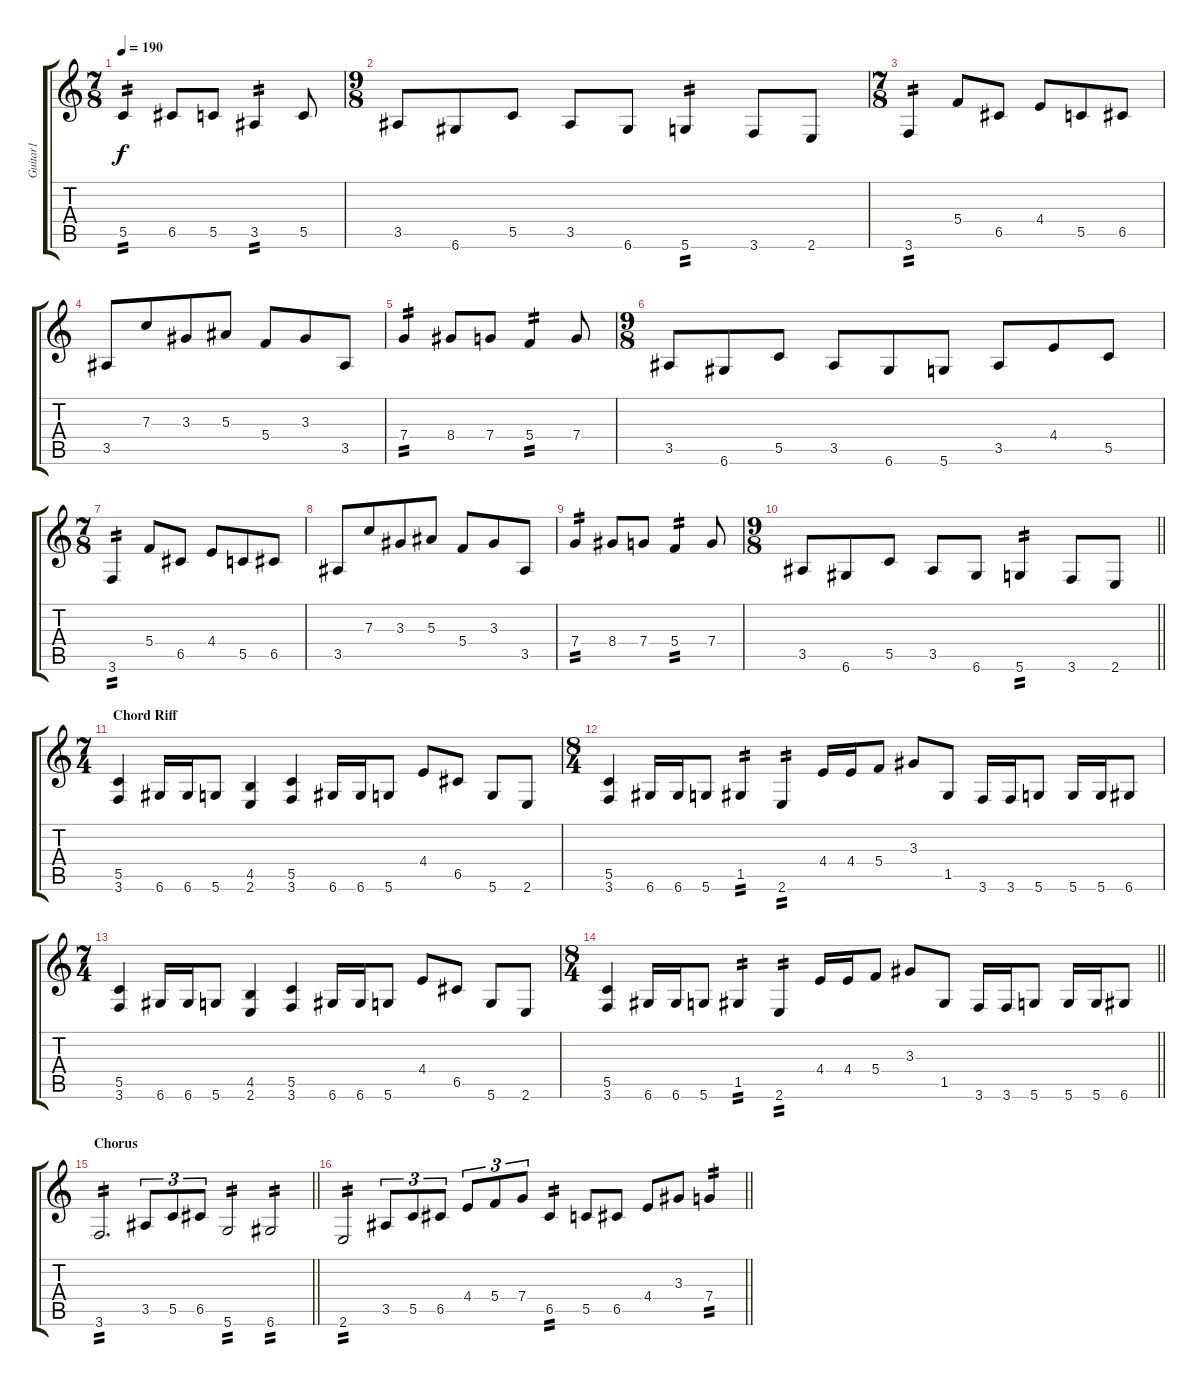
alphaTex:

\track ("Guitar1" "Guitar1") {instrument distortionguitar}
\staff {score tabs}
\tuning (D4 A3 F3 C3 G2 D2) {hide}
\ts (7 8)
\tempo 190
\clef g2
\ks c
5.5.4{tp 2 dy f} 6.5.8 5.5.8 3.5.4{tp 2} 5.5.8 |
\ts (9 8)
3.5.8 6.6.8 5.5.8 3.5.8 6.6.8 5.6.4{tp 2} 3.6.8 2.6.8 |
\ts (7 8)
3.6.4{tp 2} 5.4.8 6.5.8 4.4.8 5.5.8 6.5.8 |
3.5.8 7.3.8 3.3.8 5.3.8 5.4.8 3.3.8 3.5.8 |
7.4.4{tp 2} 8.4.8 7.4.8 5.4.4{tp 2} 7.4.8 |
\ts (9 8)
3.5.8 6.6.8 5.5.8 3.5.8 6.6.8 5.6.8 3.5.8 4.4.8 5.5.8 |
\ts (7 8)
3.6.4{tp 2} 5.4.8 6.5.8 4.4.8 5.5.8 6.5.8 |
3.5.8 7.3.8 3.3.8 5.3.8 5.4.8 3.3.8 3.5.8 |
7.4.4{tp 2} 8.4.8 7.4.8 5.4.4{tp 2} 7.4.8 |
\ts (9 8)
\barLineRight lightlight
3.5.8 6.6.8 5.5.8 3.5.8 6.6.8 5.6.4{tp 2} 3.6.8 2.6.8 |
\ts (7 4)
\section ("" "Chord Riff")
(5.5 3.6).4 6.6.16 6.6.16 5.6.8 (4.5 2.6).4 (5.5 3.6).4 6.6.16 6.6.16 5.6.8 4.4.8 6.5.8 5.6.8 2.6.8 |
\ts (8 4)
(5.5 3.6).4 6.6.16 6.6.16 5.6.8 1.5.4{tp 2} 2.6.4{tp 2} 4.4.16 4.4.16 5.4.8 3.3.8 1.5.8 3.6.16 3.6.16 5.6.8 5.6.16 5.6.16 6.6.8 |
\ts (7 4)
(5.5 3.6).4 6.6.16 6.6.16 5.6.8 (4.5 2.6).4 (5.5 3.6).4 6.6.16 6.6.16 5.6.8 4.4.8 6.5.8 5.6.8 2.6.8 |
\ts (8 4)
\barLineRight lightlight
(5.5 3.6).4 6.6.16 6.6.16 5.6.8 1.5.4{tp 2} 2.6.4{tp 2} 4.4.16 4.4.16 5.4.8 3.3.8 1.5.8 3.6.16 3.6.16 5.6.8 5.6.16 5.6.16 6.6.8 |
\section ("" "Chorus")
\barLineRight lightlight
3.6.2{d tp 2} 3.5.8{tu (3 2)} 5.5.8{tu (3 2)} 6.5.8{tu (3 2)} 5.6.2{tp 2} 6.6.2{tp 2} |
\barLineRight lightlight
2.6.2{tp 2} 3.5.8{tu (3 2)} 5.5.8{tu (3 2)} 6.5.8{tu (3 2)} 4.4.8{tu (3 2)} 5.4.8{tu (3 2)} 7.4.8{tu (3 2)} 6.5.4{tp 2} 5.5.8 6.5.8 4.4.8 3.3.8 7.4.4{tp 2}
